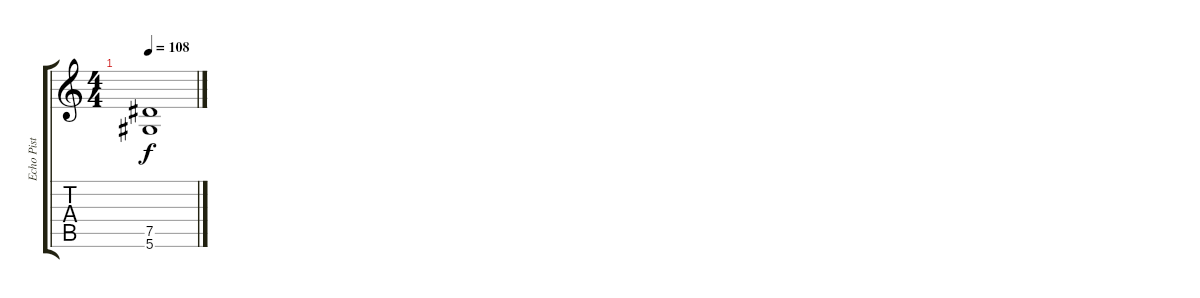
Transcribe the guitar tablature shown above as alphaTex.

\track ("Echo Pist 1" "Echo Pist ") {instrument acousticguitarsteel}
\staff {score tabs}
\tuning (Eb4 Bb3 Gb3 Db3 Ab2 Eb2) {hide}
\ts (4 4)
\tempo 108
\clef g2
\ks c
(7.5{t} 5.6{t}).1{dy f}
